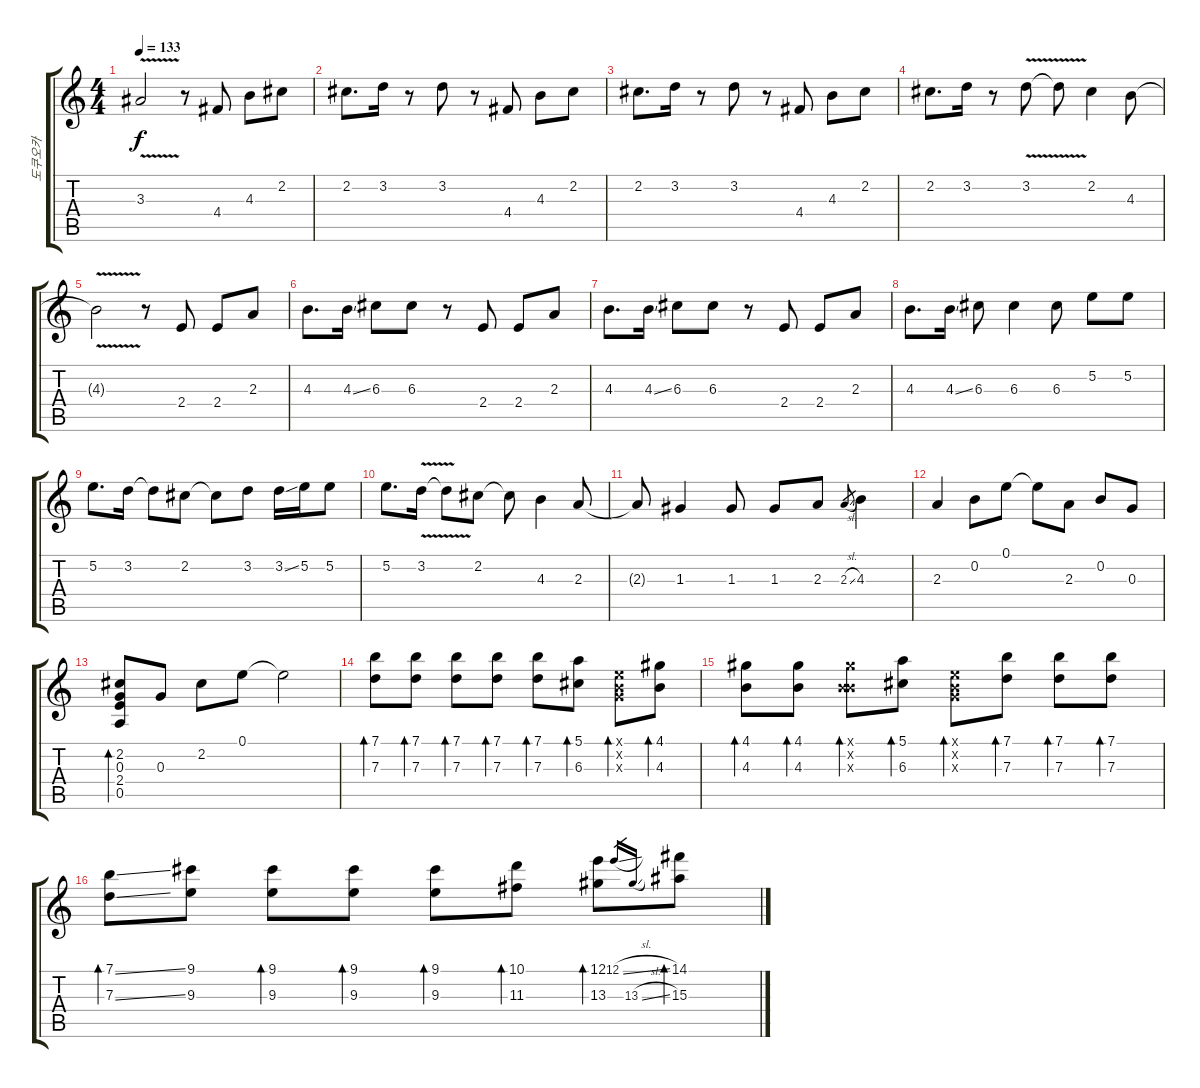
\track ("도쿠오카" "도쿠오카") {instrument acousticguitarsteel}
\staff {score tabs}
\tuning (E4 B3 G3 D3 A2 E2) {hide}
\ts (4 4)
\tempo 133
\clef g2
\ks c
3.3{v t}.2{dy f} r.8 4.4.8 4.3.8 2.2.8 |
2.2.8{d} 3.2.16 r.8 3.2.8 r.8 4.4.8 4.3.8 2.2.8 |
2.2.8{d} 3.2.16 r.8 3.2.8 r.8 4.4.8 4.3.8 2.2.8 |
2.2.8{d} 3.2.16 r.8 3.2{v}.8 3.2{t}.8 2.2.4 4.3.8 |
4.3{v t}.2 r.8 2.4.8 2.4.8 2.3.8 |
4.3.8{d} 4.3{ss}.16 6.3.8 6.3.8 r.8 2.4.8 2.4.8 2.3.8 |
4.3.8{d} 4.3{ss}.16 6.3.8 6.3.8 r.8 2.4.8 2.4.8 2.3.8 |
4.3.8{d} 4.3{ss}.16 6.3.8 6.3.4 6.3.8 5.2.8 5.2.8 |
5.2.8{d} 3.2.16 3.2{t}.8 2.2.8 2.2{t}.8 3.2.8 3.2{ss}.16 5.2.16 5.2.8 |
5.2.8{d} 3.2{v}.16 3.2{t}.8 2.2.8 2.2{t}.8 4.3.4 2.3.8 |
2.3{t}.8 1.3.4 1.3.8 1.3.8 2.3.8 2.3{sl}.8{gr} 4.3.4 |
2.3.4 0.2.8 0.1.8 0.1{t}.8 2.3.8 0.2.8 0.3.8 |
(2.2 0.3 2.4 0.5).8{bd 60} 0.3.8 2.2.8 0.1.8 0.1{t}.2 |
(7.1 7.3).8{bd 30} (7.1 7.3).8{bd 30} (7.1 7.3).8{bd 30} (7.1 7.3).8{bd 30} (7.1 7.3).8{bd 30} (5.1 6.3).8{bd 30} (0.1{x} 0.2{x} 0.3{x}).8{bd 30} (4.1 4.3).8{bd 30} |
(4.1 4.3).8{bd 30} (4.1 4.3).8{bd 30} (4.1{x} 0.2{x} 4.3{x}).8{bd 30} (5.1 6.3).8{bd 30} (0.1{x} 0.2{x} 0.3{x}).8{bd 30} (7.1 7.3).8{bd 30} (7.1 7.3).8{bd 30} (7.1 7.3).8{bd 30} |
(7.1{ss} 7.3{ss}).8{bd 30} (9.1 9.3).8 (9.1 9.3).8{bd 30} (9.1 9.3).8{bd 30} (9.1 9.3).8{bd 30} (10.1 11.3).8{bd 30} (12.1 13.3).8{bd 30} 12.1{sl}.16{gr} 13.3{sl}.16{gr} (14.1 15.3).8{bd 30}
